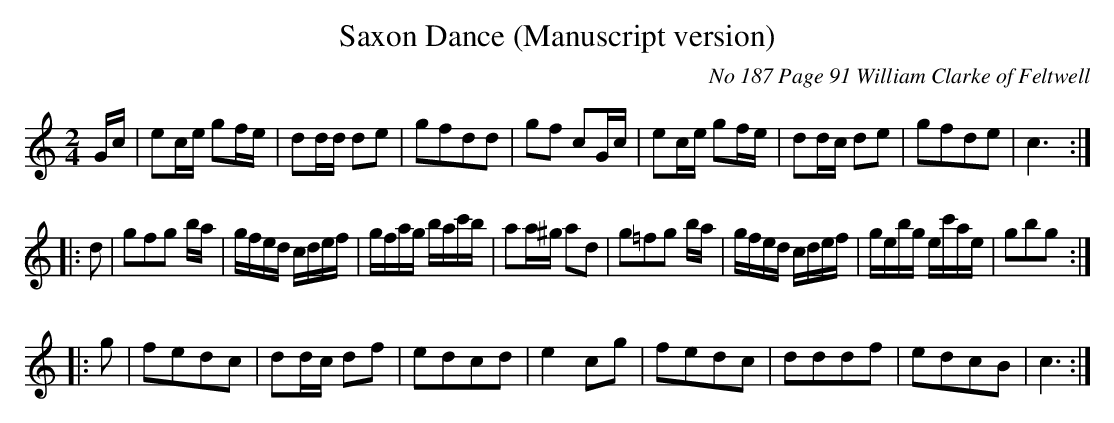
X:1C
T:Saxon Dance (Manuscript version)
O:No 187 Page 91 William Clarke of Feltwell
M:2/4
L:1/16
K:C
Gc|e2ce g2fe|d2dd d2e2|g2f2d2d2|g2f2 c2Gc|e2ce g2fe|d2dc d2e2|g2f2d2e2|c6:|
|:d2|g2f2g2 ba|gfed cdef|gfag bac'b|a2a^g a2d2|g2=f2g2 ba|gfed cdef|gebg ec'ae|g2b2g2:|
|:g2|f2e2d2c2|d2dc d2f2|e2d2c2d2|e4c2g2|f2e2d2c2|d2d2d2f2|e2d2c2B2|c6:|]
